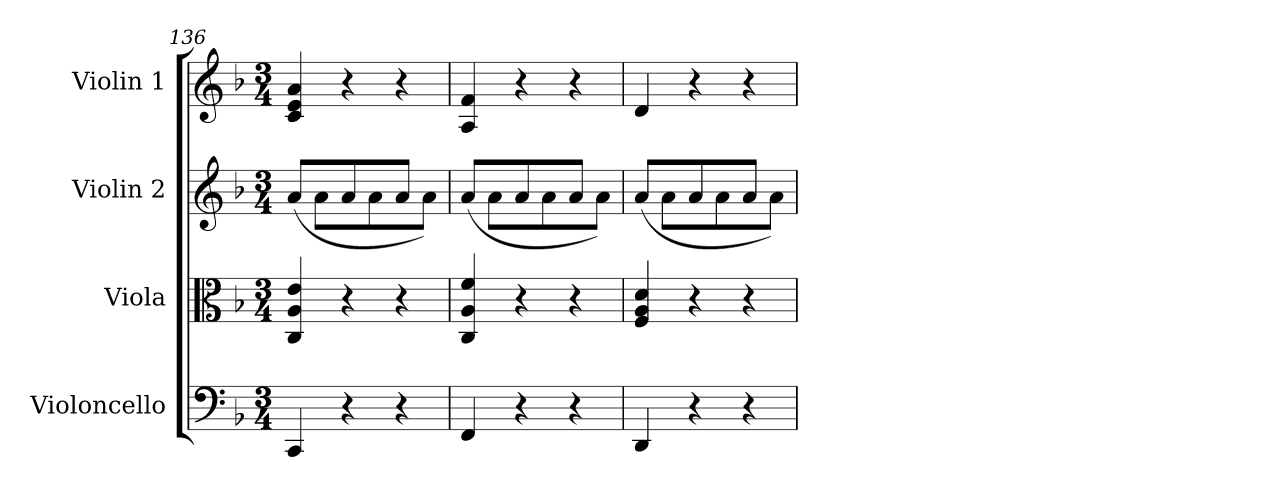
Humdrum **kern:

**kern	**kern	**kern	**kern
*part4	*part3	*part2	*part1
*staff4	*staff3	*staff2	*staff1
*I"Violoncello	*I"Viola	*I"Violin 2	*I"Violin 1
*I'Vc	*I'Vla	*I'Vln	*I'Vln
!!LO:LB:g=z
*clefF4	*clefC3	*clefG2	*clefG2
*k[b-]	*k[b-]	*k[b-]	*k[b-]
*M3/4	*M3/4	*M3/4	*M3/4
=136	=136	=136	=136
*	*	*^	*
4CC/	4C/ 4A/ 4e/	(8a/L	8ryy	4c/ 4e/ 4a/
.	.	8ryy	8a\L	.
4r	4r	8a/	8ryy	4r
.	.	8ryy	8a\	.
4r	4r	8a/J	8ryy	4r
.	.	8ryy	8a\J)	.
=137	=137	=137	=137	=137
4FF/	4C/ 4A/ 4f/	(8a/L	8ryy	4A/ 4f/
.	.	8ryy	8a\L	.
4r	4r	8a/	8ryy	4r
.	.	8ryy	8a\	.
4r	4r	8a/J	8ryy	4r
.	.	8ryy	8a\J)	.
=138	=138	=138	=138	=138
4DD/	4F/ 4A/ 4d/	(8a/L	8ryy	4d/
.	.	8ryy	8a\L	.
4r	4r	8a/	8ryy	4r
.	.	8ryy	8a\	.
4r	4r	8a/J	8ryy	4r
.	.	8ryy	8a\J)	.
*	*	*v	*v	*
=	=	=	=
*-	*-	*-	*-
